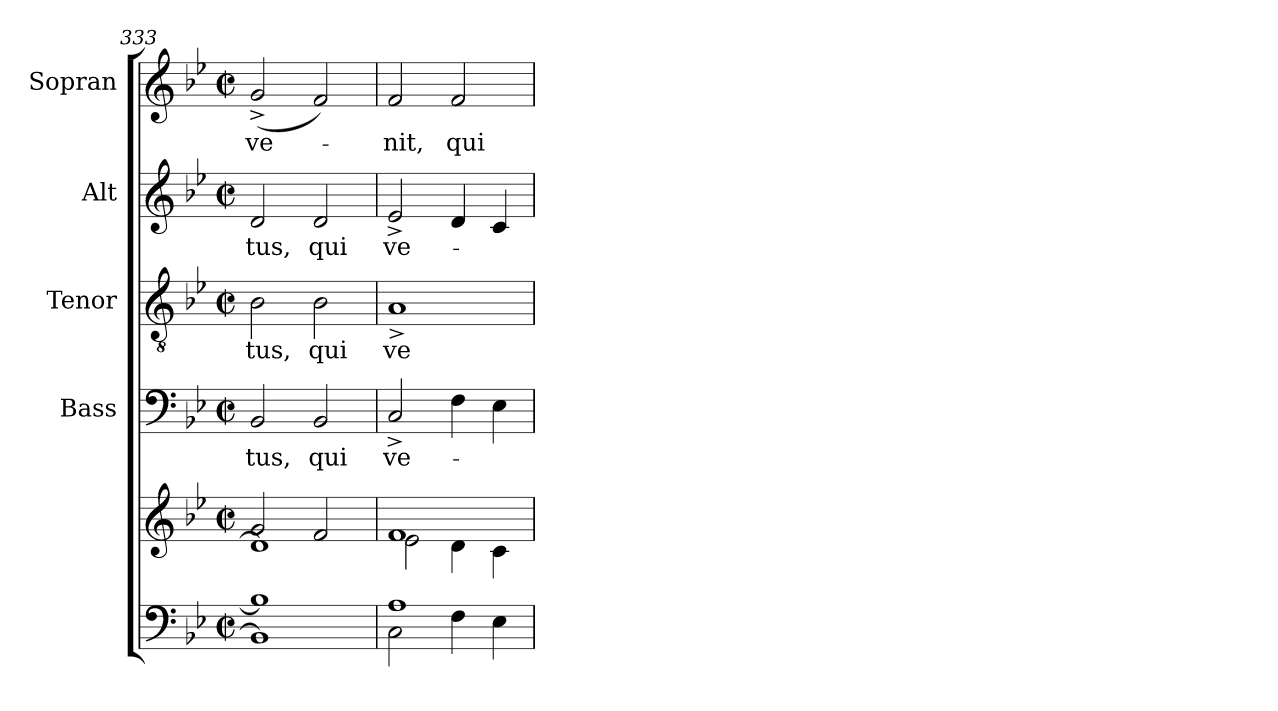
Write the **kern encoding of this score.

**kern	**kern	**kern	**text	**kern	**text	**kern	**text	**kern	**text
*part5	*part5	*part4	*part4	*part3	*part3	*part2	*part2	*part1	*part1
*staff6	*staff5	*staff4	*staff4	*staff3	*staff3	*staff2	*staff2	*staff1	*staff1
*	*	*I"Bass	*	*I"Tenor	*	*I"Alt	*	*I"Sopran	*
*	*	*I'B.	*	*I'T.	*	*I'A.	*	*I'S.	*
*clefF4	*clefG2	*clefF4	*	*clefGv2	*	*clefG2	*	*clefG2	*
*k[b-e-]	*k[b-e-]	*k[b-e-]	*	*k[b-e-]	*	*k[b-e-]	*	*k[b-e-]	*
*B-:	*B-:	*B-:	*	*B-:	*	*B-:	*	*B-:	*
*M2/2	*M2/2	*M2/2	*	*M2/2	*	*M2/2	*	*M2/2	*
*met(c|)	*met(c|)	*met(c|)	*	*met(c|)	*	*met(c|)	*	*met(c|)	*
=333	=333	=333	=333	=333	=333	=333	=333	=333	=333
*^	*^	*	*	*	*	*	*	*	*
!	!	!	!	!	!LO:LY:b	!	!LO:LY:b	!	!LO:LY:b	!	!LO:LY:b
1B-]	1BB-]	2g/	1d]	2BB-/	-tus,	2B-\	-tus,	2d/	-tus,	(<2g^>/	ve-
!	!	!	!	!	!LO:LY:b	!	!LO:LY:b	!	!LO:LY:b	!	!
.	.	2f/	.	2BB-/	qui	2B-\	qui	2d/	qui	2f/)	.
=334	=334	=334	=334	=334	=334	=334	=334	=334	=334	=334	=334
!	!	!	!	!	!LO:LY:b	!	!LO:LY:b	!	!LO:LY:b	!	!LO:LY:b
1A	2C\	1f	2e-\	2C^>/	ve-	1A^>	ve-	2e-^>/	ve-	2f/	-nit,
!	!	!	!	!	!	!	!	!	!	!	!LO:LY:b
.	4F\	.	4d\	4F\	.	.	.	4d/	.	2f/	qui
.	4E-\	.	4c\	4E-\	.	.	.	4c/	.	.	.
*v	*v	*	*	*	*	*	*	*	*	*	*
*	*v	*v	*	*	*	*	*	*	*	*
=	=	=	=	=	=	=	=	=	=
*-	*-	*-	*-	*-	*-	*-	*-	*-	*-
